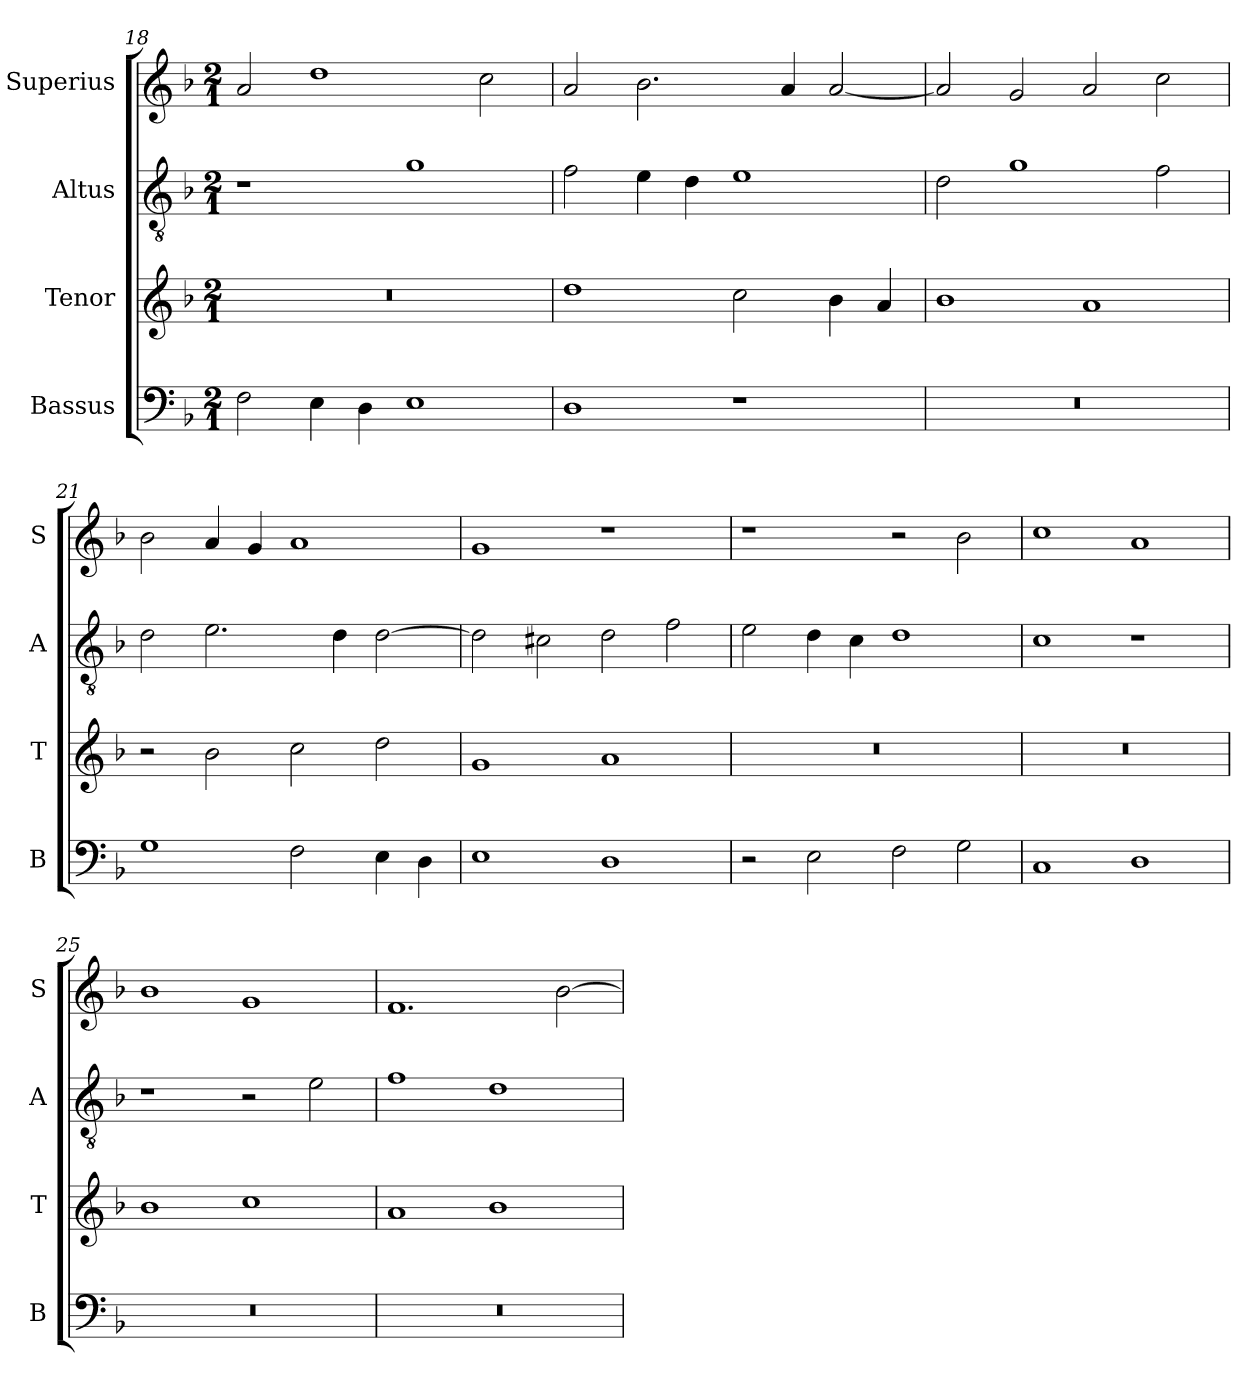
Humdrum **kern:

**kern	**kern	**kern	**kern
*part4	*part3	*part2	*part1
*staff4	*staff3	*staff2	*staff1
*I"Bassus	*I"Tenor	*I"Altus	*I"Superius
*I'B	*I'T	*I'A	*I'S
*clefF4	*clefG2	*clefGv2	*clefG2
*k[b-]	*k[b-]	*k[b-]	*k[b-]
*F:	*F:	*F:	*F:
*M2/1	*M2/1	*M2/1	*M2/1
=18	=18	=18	=18
2F	0r	1r	2a
4E	.	.	1dd
4D	.	.	.
1E	.	1g	.
.	.	.	2cc
=19	=19	=19	=19
1D	1dd	2f	2a
.	.	4e	2.b-
.	.	4d	.
1r	2cc	1e	.
.	.	.	4a
.	4b-	.	[2a
.	4a	.	.
=20	=20	=20	=20
0r	1b-	2d	2a]
.	.	1g	2g
.	1a	.	2a
.	.	2f	2cc
=21	=21	=21	=21
1G	2r	2d	2b-
.	2b-	2.e	4a
.	.	.	4g
2F	2cc	.	1a
.	.	4d	.
4E	2dd	[2d	.
4D	.	.	.
=22	=22	=22	=22
1E	1g	2d]	1g
.	.	2c#X	.
1D	1a	2d	1r
.	.	2f	.
=23	=23	=23	=23
2r	0r	2e	1r
2E	.	4d	.
.	.	4c	.
2F	.	1d	2r
2G	.	.	2b-
=24	=24	=24	=24
1C	0r	1c	1cc
1D	.	1r	1a
=25	=25	=25	=25
0r	1b-	1r	1b-
.	1cc	2r	1g
.	.	2e	.
=26	=26	=26	=26
0r	1a	1f	1.f
.	1b-	1d	.
.	.	.	[2b-
=	=	=	=
*-	*-	*-	*-
